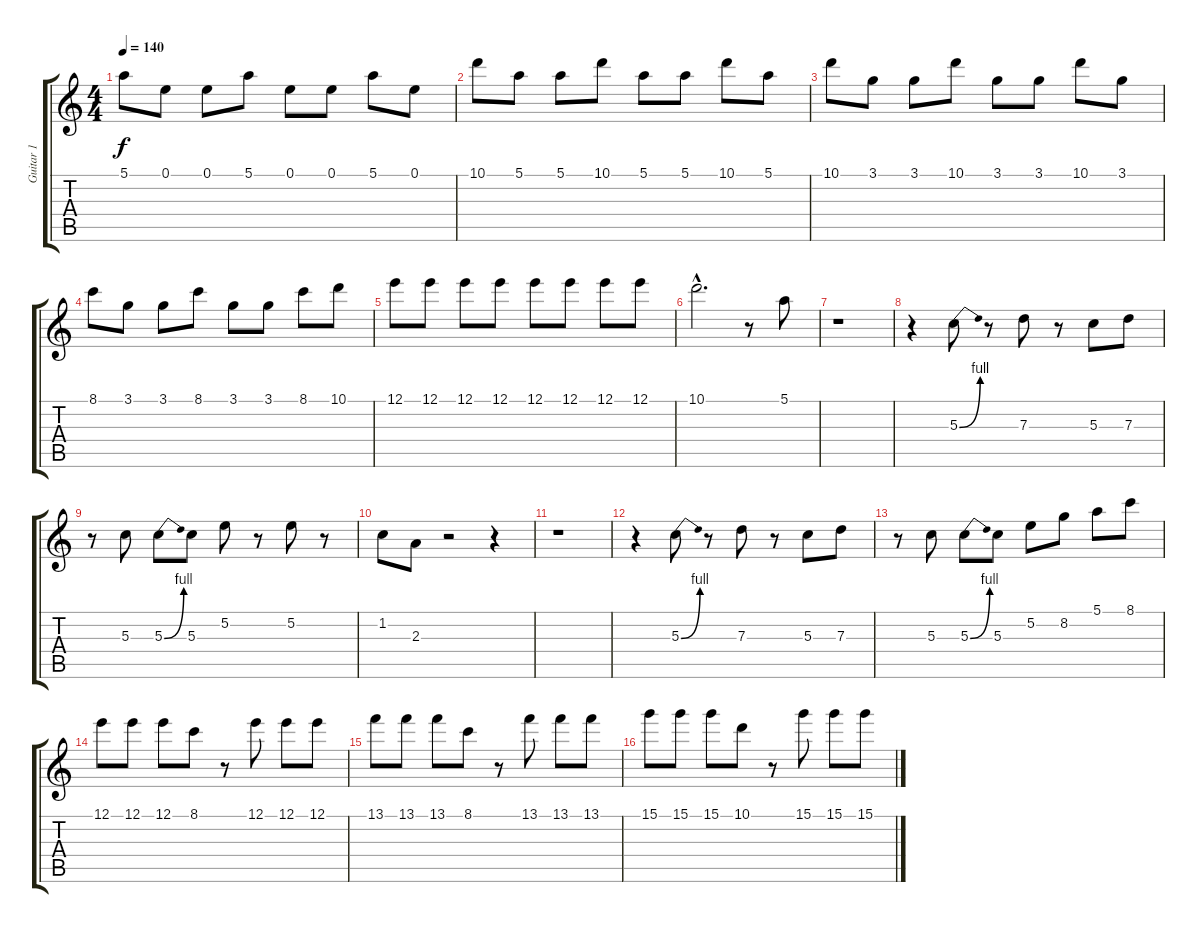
\track ("Guitar 1" "Guitar 1") {instrument distortionguitar}
\staff {score tabs}
\tuning (E4 B3 G3 D3 A2 E2) {hide}
\ts (4 4)
\tempo 140
\clef g2
\ks c
5.1.8{dy f} 0.1.8 0.1.8 5.1.8 0.1.8 0.1.8 5.1.8 0.1.8 |
10.1.8 5.1.8 5.1.8 10.1.8 5.1.8 5.1.8 10.1.8 5.1.8 |
10.1.8 3.1.8 3.1.8 10.1.8 3.1.8 3.1.8 10.1.8 3.1.8 |
8.1.8 3.1.8 3.1.8 8.1.8 3.1.8 3.1.8 8.1.8 10.1.8 |
12.1.8 12.1.8 12.1.8 12.1.8 12.1.8 12.1.8 12.1.8 12.1.8 |
10.1{hac}.2{d} r.8 5.1.8 |
r.1 |
r.4 5.3{be (bend 0 0 60 4)}.8 r.8 7.3.8 r.8 5.3.8 7.3.8 |
r.8 5.3.8 5.3{be (bend 0 0 60 4)}.8 5.3.8 5.2.8 r.8 5.2.8 r.8 |
1.2.8 2.3.8 r.2 r.4 |
r.1 |
r.4 5.3{be (bend 0 0 60 4)}.8 r.8 7.3.8 r.8 5.3.8 7.3.8 |
r.8 5.3.8 5.3{be (bend 0 0 60 4)}.8 5.3.8 5.2.8 8.2.8 5.1.8 8.1.8 |
12.1.8 12.1.8 12.1.8 8.1.8 r.8 12.1.8 12.1.8 12.1.8 |
13.1.8 13.1.8 13.1.8 8.1.8 r.8 13.1.8 13.1.8 13.1.8 |
15.1.8 15.1.8 15.1.8 10.1.8 r.8 15.1.8 15.1.8 15.1.8
